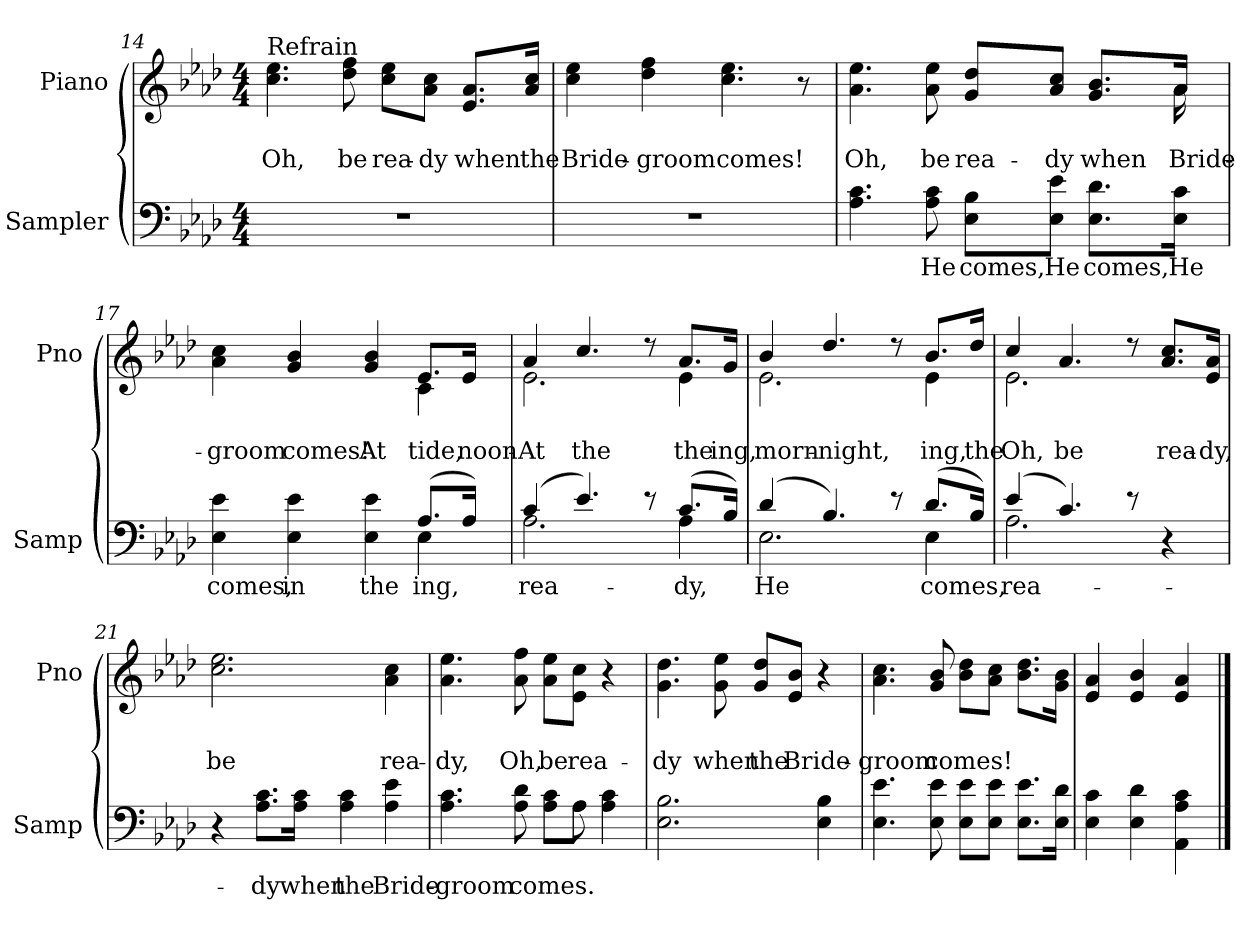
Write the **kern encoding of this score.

**kern	**text	**kern	**text	**text
*part2	*part2	*part1	*part1	*part1
*staff2	*staff2	*staff1	*staff1	*staff1
*I"Sampler	*	*I"Piano	*	*
*I'Samp	*	*I'Pno	*	*
*clefF4	*	*clefG2	*	*
*k[b-e-a-d-]	*	*k[b-e-a-d-]	*	*
*A-:	*	*A-:	*	*
*M4/4	*	*M4/4	*	*
=14	=14	=14	=14	=14
!	!	!LO:TX:t=Refrain	!	!
1r	.	4.cc 4.ee-	.	Oh,
.	.	8dd- 8ff	.	be
.	.	8cc\ 8ee-\L	.	rea-
.	.	8a-\ 8cc\J	.	-dy
.	.	8.e-/ 8.a-/L	.	when
.	.	16a-/ 16cc/Jk	.	the
=15	=15	=15	=15	=15
1r	.	4cc 4ee-	.	Bride-
.	.	4dd- 4ff	.	-groom
.	.	4.cc 4.ee-	.	comes!
.	.	8r	.	.
=16	=16	=16	=16	=16
*	*	*^	*	*
4.A- 4.c	.	4.a- 4.ee-	2...ryy	.	Oh,
8A- 8c	He	8a- 8ee-	.	.	be
8E-\ 8B-\L	comes,	8g/ 8dd-/L	.	.	rea-
8E-\ 8e-\J	He	8a-/ 8cc/J	.	.	-dy
8.E-\ 8.d-\L	comes,	8.g/ 8.b-/L	.	.	when
16E-\ 16c\Jk	He	16a-/Jk	16a-	.	Bride-
=17	=17	=17	=17	=17	=17
*^	*	*	*	*	*
4E- 4e-	2.ryy	comes,	4a- 4cc	2.ryy	.	-groom
4E- 4e-	.	in	4g 4b-	.	.	comes!
4E- 4e-	.	the	4g 4b-	.	.	At
(8.A-/L	4E-	-ing,	8.e-/L	4c	.	-tide,
16A-/Jk)	.	.	16e-/Jk	.	.	noon-
=18	=18	=18	=18	=18	=18	=18
(4c/	2.A-	rea-	4a-/	2.e-	.	At
4.e-/)	.	.	4.cc/	.	.	the
8r	.	.	8r	.	.	.
(8.c/L	4A-	-dy,	8.a-/L	4e-	.	the
16B-/Jk)	.	.	16g/Jk	.	.	-ing,
=19	=19	=19	=19	=19	=19	=19
(4d-/	2.E-	He	4b-/	2.e-	.	morn-
4.B-/)	.	.	4.dd-/	.	.	-night,
8r	.	.	8r	.	.	.
(8.d-/L	4E-	comes,	8.b-/L	4e-	.	-ing,
16B-/Jk)	.	.	16dd-/Jk	.	.	the
=20	=20	=20	=20	=20	=20	=20
(4e-/	2.A-	rea-	4cc/	2.e-	.	Oh,
4.c/)	.	.	4.a-/	.	.	be
8r	.	.	8r	.	.	.
4r	4ryy	.	8.a-/ 8.cc/L	4ryy	.	rea-
.	.	.	16e-/ 16a-/Jk	.	.	-dy,
*v	*v	*	*	*	*	*
*	*	*v	*v	*	*
=21	=21	=21	=21	=21
4r	.	2.cc 2.ee-	.	be
8.A-\ 8.c\L	-dy	.	.	.
16A-\ 16c\Jk	when	.	.	.
4A- 4c	the	.	.	.
4A- 4e-	Bride-	4a- 4cc	.	rea-
=22	=22	=22	=22	=22
*^	*	*	*	*
4.A- 4.c	8ryy	-groom	4.a- 4.ee-	.	-dy,
*v	*v	*	*	*	*
8A- 8d-	comes.	8a- 8ff	.	Oh,
8A-\ 8c\L	.	8a-\ 8ee-\L	.	be
*^	*	*	*	*
8A-\J	8A-	.	8e-\ 8cc\J	.	rea-
4A- 4c	4ryy	.	4r	.	.
*v	*v	*	*	*	*
=23	=23	=23	=23	=23
2.E- 2.B-	.	4.g 4.dd-	.	-dy
.	.	8g 8ee-	.	when
.	.	8g/ 8dd-/L	.	the
.	.	8e-/ 8b-/J	.	Bride-
4E- 4B-	.	4r	.	.
=24	=24	=24	=24	=24
4.E- 4.e-	.	4.a- 4.cc	.	-groom
8E- 8e-	.	8g 8b-	.	comes!
8E-\ 8e-\L	.	8b-\ 8dd-\L	.	.
8E-\ 8e-\J	.	8a-\ 8cc\J	.	.
8.E-\ 8.e-\L	.	8.b-\ 8.dd-\L	.	.
16E-\ 16d-\Jk	.	16g\ 16b-\Jk	.	.
=25	=25	=25	=25	=25
4E- 4c	.	4e- 4a-	.	.
4E- 4d-	.	4e- 4b-	.	.
4AA- 4A- 4c	.	4e- 4a-	.	.
==	==	==	==	==
*-	*-	*-	*-	*-
